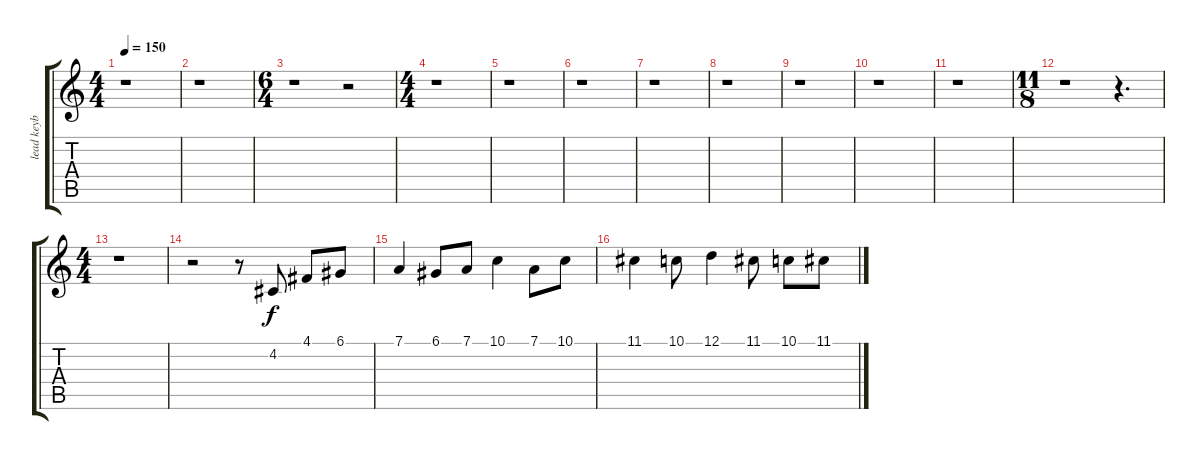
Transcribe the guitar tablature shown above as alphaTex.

\track ("lead keyb" "lead keyb") {instrument lead2sawtooth}
\staff {score tabs}
\tuning (D4 A3 F3 C3 G2 D2) {hide}
\ts (4 4)
\tempo 150
\clef g2
\ks c
r.1{dy f} |
r.1 |
\ts (6 4)
r.1 r.2 |
\ts (4 4)
r.1 |
r.1 |
r.1 |
r.1 |
r.1 |
r.1 |
r.1 |
r.1 |
\ts (11 8)
r.1 r.4{d} |
\ts (4 4)
r.1 |
r.2 r.8 4.2.8 4.1.8 6.1.8 |
7.1.4 6.1.8 7.1.8 10.1.4 7.1.8 10.1.8 |
11.1.4 10.1.8 12.1.4 11.1.8 10.1.8 11.1.8
